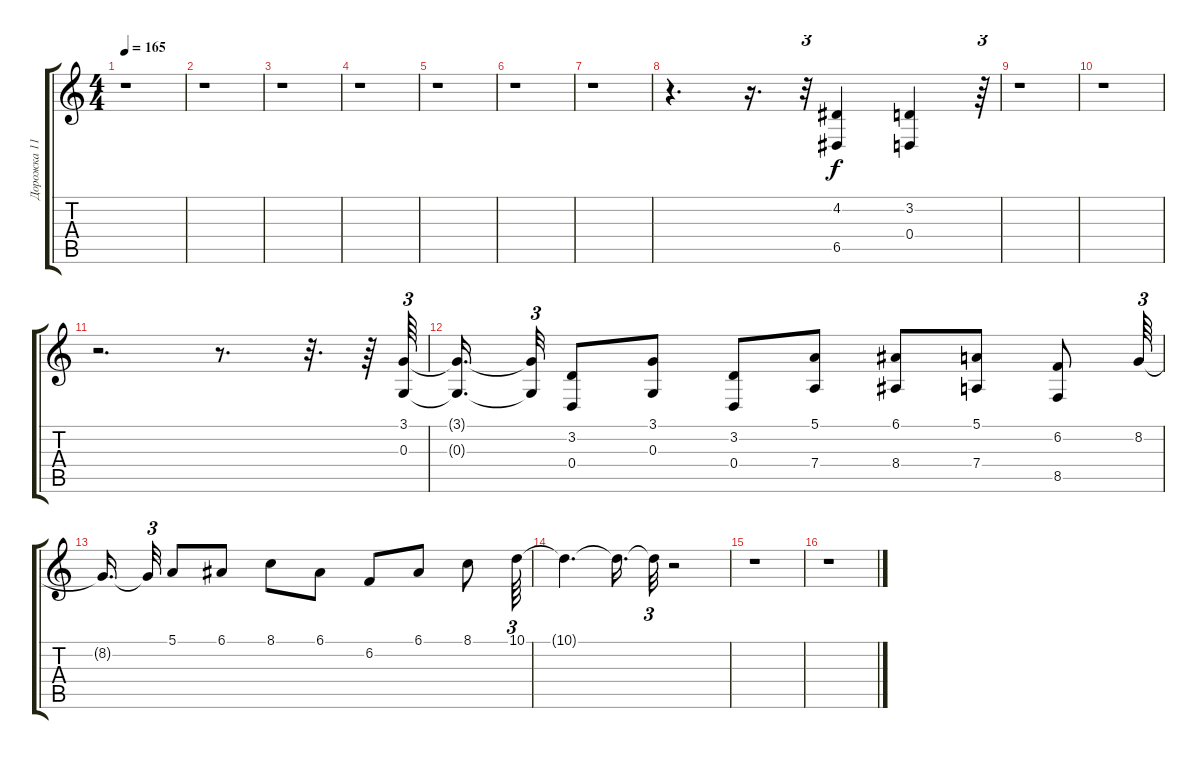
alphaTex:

\track ("Дорожка 11" "Дорожка 11") {instrument electricgrandpiano}
\staff {score tabs}
\tuning (E4 B3 G3 D3 A2 E2) {hide}
\ts (4 4)
\tempo 165
\clef g2
\ks c
r.1{dy f} |
r.1 |
r.1 |
r.1 |
r.1 |
r.1 |
r.1 |
r.4{d} r.16{d} r.32{tu (3 2)} (4.2 6.5).4 (3.2 0.4).4 r.64{tu (3 2)} |
r.1 |
r.1 |
r.2{d} r.8{d} r.32{d} r.64 (3.1 0.3).64{tu (3 2)} |
(3.1{t} 0.3{t}).16{d} (3.1{t} 0.3{t}).32{tu (3 2)} (3.2 0.4).8 (3.1 0.3).8 (3.2 0.4).8 (5.1 7.4).8 (6.1 8.4).8 (5.1 7.4).8 (6.2 8.5).8 8.2.64{tu (3 2)} |
8.2{t}.16{d} 8.2{t}.32{tu (3 2)} 5.1.8 6.1.8 8.1.8 6.1.8 6.2.8 6.1.8 8.1.8 10.1.64{tu (3 2)} |
10.1{t}.4{d} 10.1{t}.16{d} 10.1{t}.32{tu (3 2)} r.2 |
r.1 |
r.1
